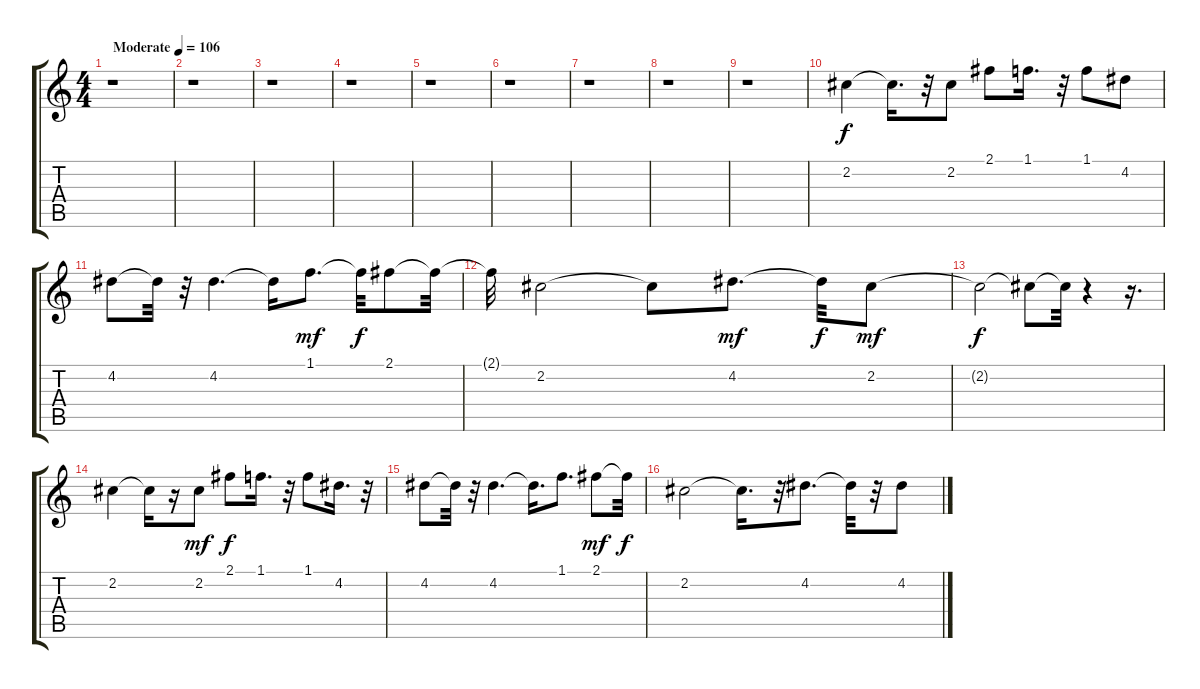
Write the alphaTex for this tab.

\track "" {instrument electricguitarjazz}
\staff {score tabs}
\tuning (E4 B3 G3 D3 A2 E2) {hide}
\ts (4 4)
\tempo (106 "Moderate")
\clef g2
\ks c
r.1{dy f instrument electricguitarjazz} |
r.1 |
r.1 |
r.1 |
r.1 |
r.1 |
r.1 |
r.1 |
r.1 |
2.2.4 2.2{t}.16{d} r.32 2.2.8 2.1.8 1.1.16{d} r.32 1.1.8 4.2.8 |
4.2.8 4.2{t}.32 r.32 4.2.4{d} 4.2{t}.16 1.1.8{d dy mf} 1.1{t}.32{dy f} 2.1.8 2.1{t}.32 |
2.1{t}.32 2.2.2 2.2{t}.8 4.2.8{d dy mf} 4.2{t}.32{dy f} 2.2.8{dy mf} |
2.2{t}.2{dy f} 2.2{t}.8 2.2{t}.32 r.4 r.16{d} |
2.2.4 2.2{t}.16 r.16 2.2.8{dy mf} 2.1.8{dy f} 1.1.16{d} r.32 1.1.8 4.2.16{d} r.32 |
4.2.8 4.2{t}.32 r.32 4.2.4{d} 4.2{t}.16{d} 1.1.8{d} 2.1.8{dy mf} 2.1{t}.32{dy f} |
2.2.2 2.2{t}.16{d} r.32 4.2.8{d} 4.2{t}.32 r.32 4.2.8
